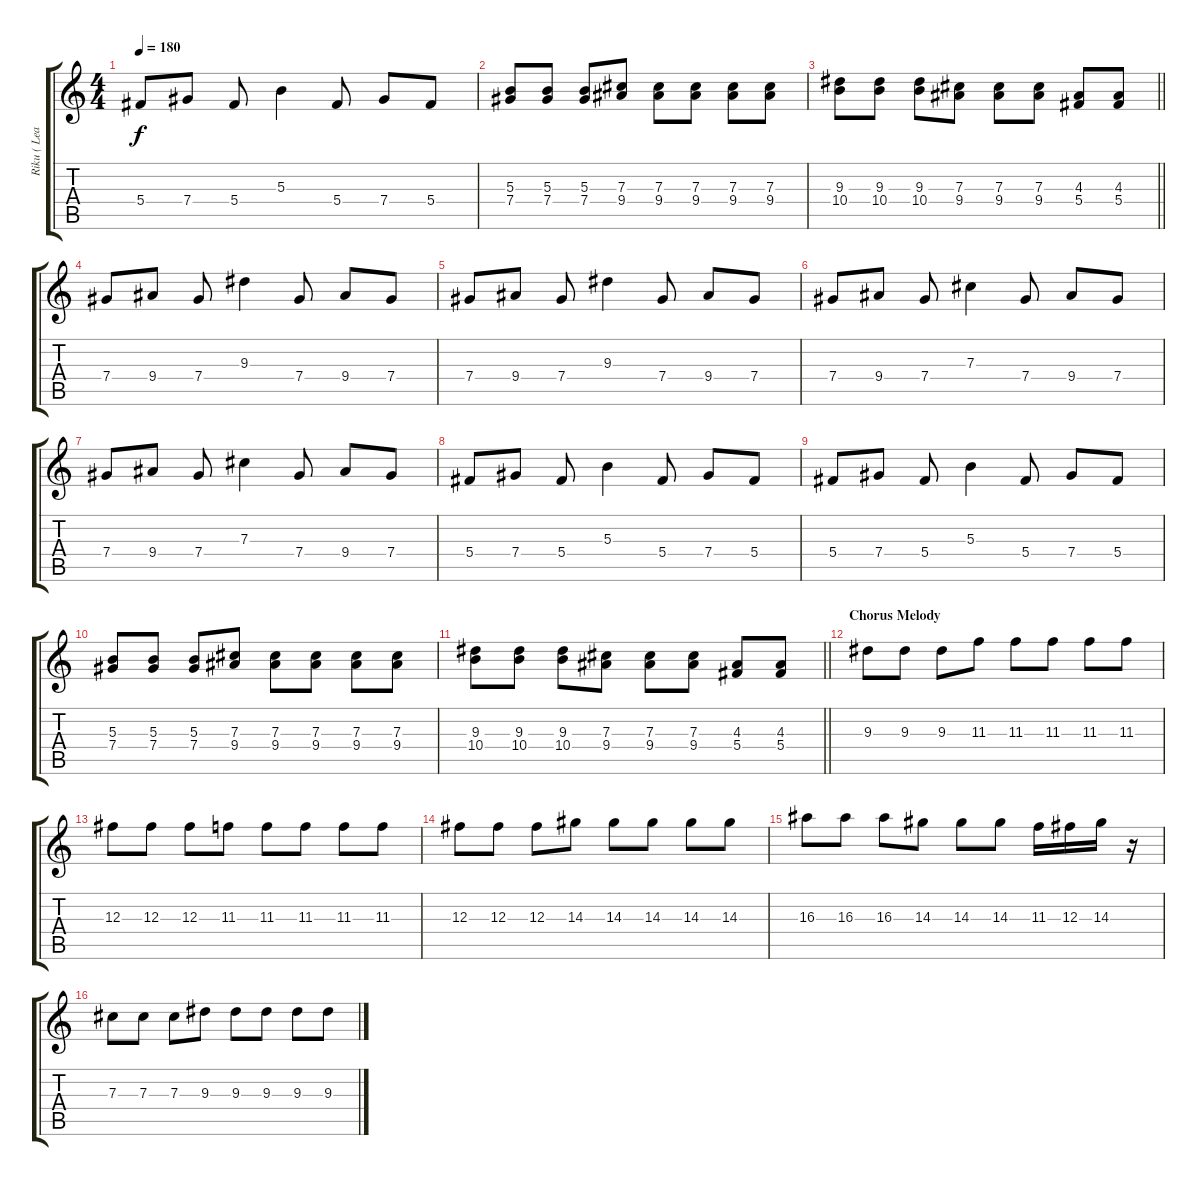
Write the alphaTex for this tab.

\track ("Riku ( Lead )" "Riku ( Lea") {instrument distortionguitar}
\staff {score tabs}
\tuning (Eb4 Bb3 Gb3 Db3 Ab2 Eb2) {hide}
\ts (4 4)
\tempo 180
\clef g2
\ks c
5.4.8{dy f} 7.4.8 5.4.8 5.3.4 5.4.8 7.4.8 5.4.8 |
(5.3 7.4).8 (5.3 7.4).8 (5.3 7.4).8 (7.3 9.4).8 (7.3 9.4).8 (7.3 9.4).8 (7.3 9.4).8 (7.3 9.4).8 |
\barLineRight lightlight
(9.3 10.4).8 (9.3 10.4).8 (9.3 10.4).8 (7.3 9.4).8 (7.3 9.4).8 (7.3 9.4).8 (4.3 5.4).8 (4.3 5.4).8 |
7.4.8 9.4.8 7.4.8 9.3.4 7.4.8 9.4.8 7.4.8 |
7.4.8 9.4.8 7.4.8 9.3.4 7.4.8 9.4.8 7.4.8 |
7.4.8 9.4.8 7.4.8 7.3.4 7.4.8 9.4.8 7.4.8 |
7.4.8 9.4.8 7.4.8 7.3.4 7.4.8 9.4.8 7.4.8 |
5.4.8 7.4.8 5.4.8 5.3.4 5.4.8 7.4.8 5.4.8 |
5.4.8 7.4.8 5.4.8 5.3.4 5.4.8 7.4.8 5.4.8 |
(5.3 7.4).8 (5.3 7.4).8 (5.3 7.4).8 (7.3 9.4).8 (7.3 9.4).8 (7.3 9.4).8 (7.3 9.4).8 (7.3 9.4).8 |
\barLineRight lightlight
(9.3 10.4).8 (9.3 10.4).8 (9.3 10.4).8 (7.3 9.4).8 (7.3 9.4).8 (7.3 9.4).8 (4.3 5.4).8 (4.3 5.4).8 |
\section ("" "Chorus Melody")
9.3.8 9.3.8 9.3.8 11.3.8 11.3.8 11.3.8 11.3.8 11.3.8 |
12.3.8 12.3.8 12.3.8 11.3.8 11.3.8 11.3.8 11.3.8 11.3.8 |
12.3.8 12.3.8 12.3.8 14.3.8 14.3.8 14.3.8 14.3.8 14.3.8 |
16.3.8 16.3.8 16.3.8 14.3.8 14.3.8 14.3.8 11.3.16 12.3.16 14.3.16 r.16 |
7.3.8 7.3.8 7.3.8 9.3.8 9.3.8 9.3.8 9.3.8 9.3.8
